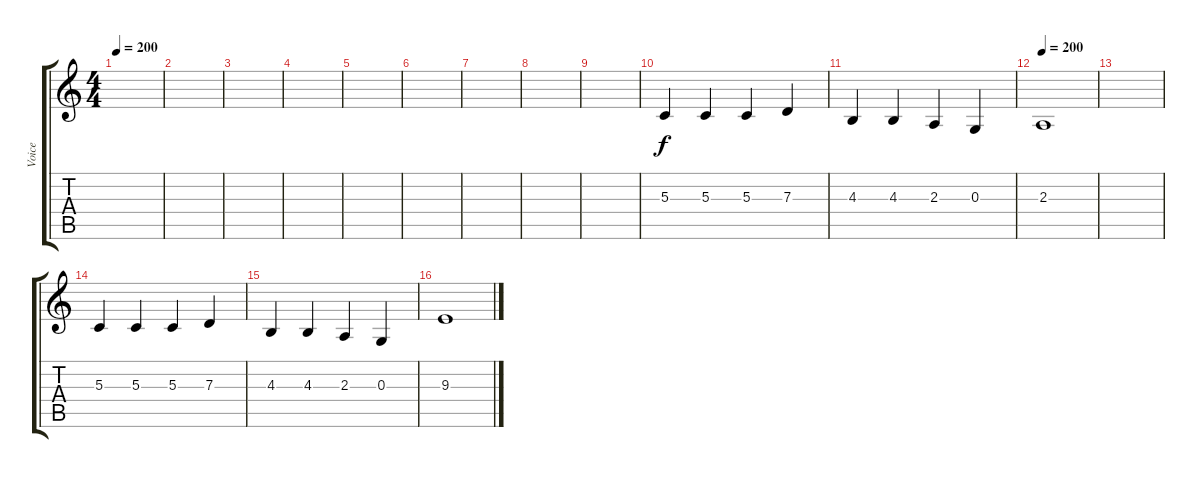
\track ("Voice" "Voice") {instrument altosax}
\staff {score tabs}
\tuning (E4 B3 G3 D3 A2 E2) {hide}
\ts (4 4)
\tempo 200
\clef g2
\ks c
|
|
|
|
|
|
|
|
|
5.3.4 5.3.4 5.3.4 7.3.4 |
4.3.4 4.3.4 2.3.4 0.3.4 |
\tempo 200
2.3.1 |
|
5.3.4 5.3.4 5.3.4 7.3.4 |
4.3.4 4.3.4 2.3.4 0.3.4 |
9.3.1
